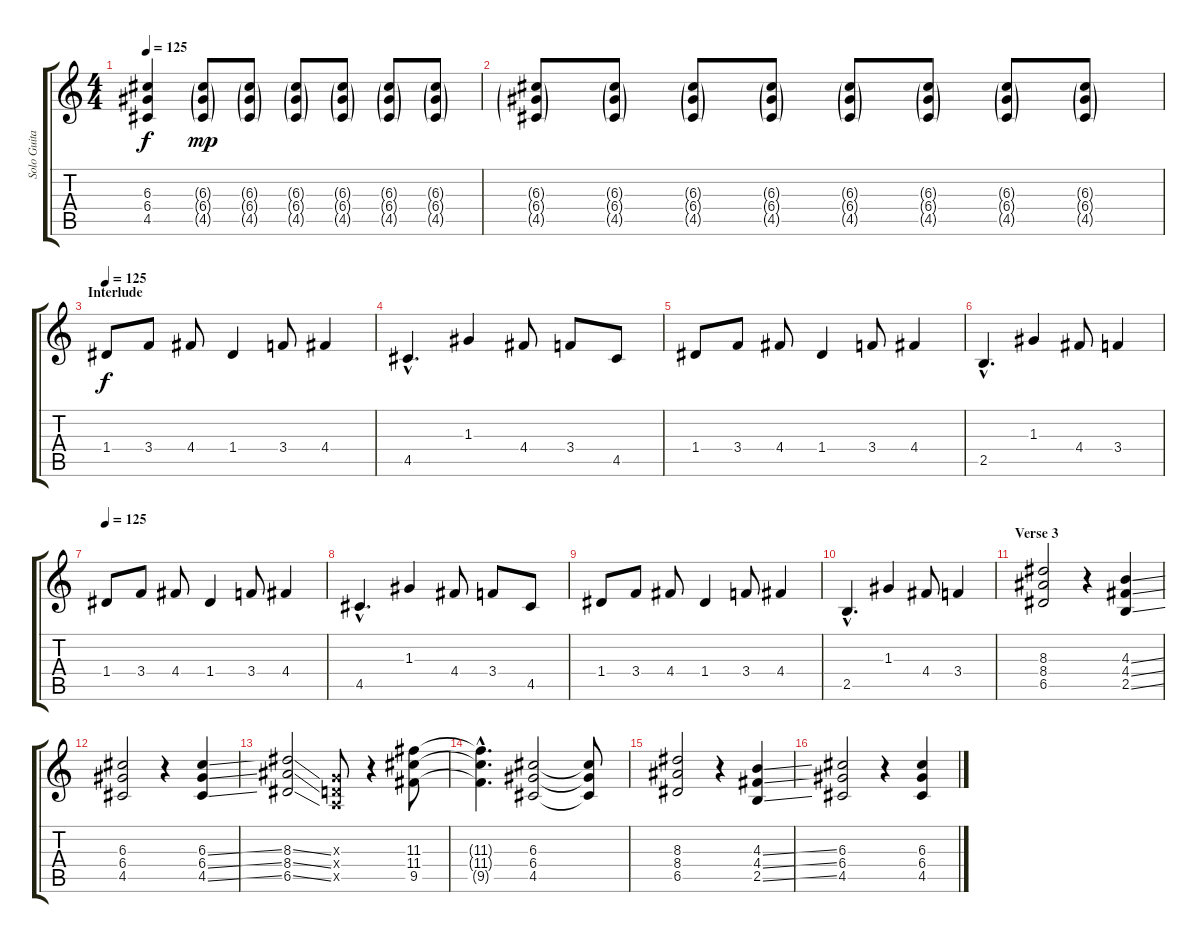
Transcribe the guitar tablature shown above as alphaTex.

\track ("Solo Guitar" "Solo Guita") {instrument distortionguitar}
\staff {score tabs}
\tuning (E4 B3 G3 D3 A2 E2) {hide}
\ts (4 4)
\tempo 125
\clef g2
\ks c
(6.3 6.4 4.5).4{dy f} (6.3{g} 6.4{g} 4.5{g}).8{dy mp} (6.3{g} 6.4{g} 4.5{g}).8 (6.3{g} 6.4{g} 4.5{g}).8 (6.3{g} 6.4{g} 4.5{g}).8 (6.3{g} 6.4{g} 4.5{g}).8 (6.3{g} 6.4{g} 4.5{g}).8 |
(6.3{g} 6.4{g} 4.5{g}).8 (6.3{g} 6.4{g} 4.5{g}).8 (6.3{g} 6.4{g} 4.5{g}).8 (6.3{g} 6.4{g} 4.5{g}).8 (6.3{g} 6.4{g} 4.5{g}).8 (6.3{g} 6.4{g} 4.5{g}).8 (6.3{g} 6.4{g} 4.5{g}).8 (6.3{g} 6.4{g} 4.5{g}).8 |
\section ("" "Interlude")
\tempo 125
1.4.8{dy f} 3.4.8 4.4.8 1.4.4 3.4.8 4.4.4 |
4.5{hac}.4{d} 1.3.4 4.4.8 3.4.8 4.5.8 |
1.4.8 3.4.8 4.4.8 1.4.4 3.4.8 4.4.4 |
2.5{hac}.4{d} 1.3.4 4.4.8 3.4.4 |
\tempo 125
1.4.8 3.4.8 4.4.8 1.4.4 3.4.8 4.4.4 |
4.5{hac}.4{d} 1.3.4 4.4.8 3.4.8 4.5.8 |
1.4.8 3.4.8 4.4.8 1.4.4 3.4.8 4.4.4 |
2.5{hac}.4{d} 1.3.4 4.4.8 3.4.4 |
\section ("" "Verse 3")
(8.3 8.4 6.5).2 r.4 (4.3{ss} 4.4{ss} 2.5{ss}).4 |
(6.3 6.4 4.5).2 r.4 (6.3{ss} 6.4{ss} 4.5{ss}).4 |
(8.3{ss} 8.4{ss} 6.5{ss}).2 (0.3{x} 0.4{x} 0.5{x}).8 r.4 (11.3 11.4 9.5).8 |
(11.3{hac t} 11.4{hac t} 9.5{hac t}).4{d} (6.3 6.4 4.5).2 (6.3{t} 6.4{t} 4.5{t}).8 |
(8.3 8.4 6.5).2 r.4 (4.3{ss} 4.4{ss} 2.5{ss}).4 |
(6.3 6.4 4.5).2 r.4 (6.3{ss} 6.4{ss} 4.5{ss}).4
